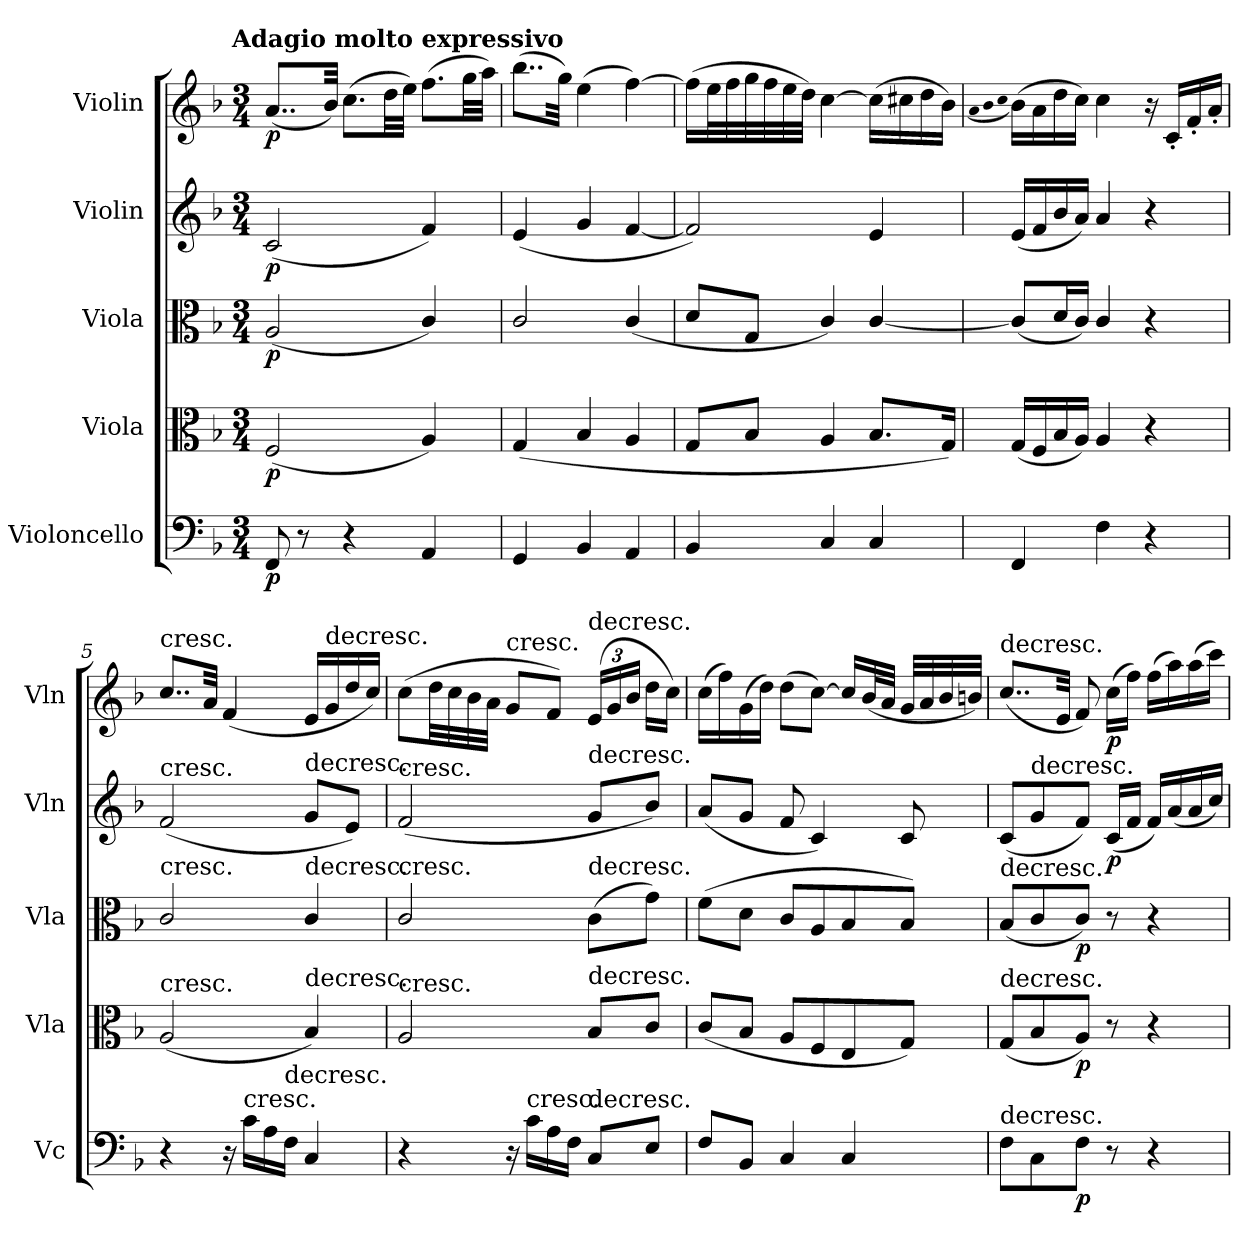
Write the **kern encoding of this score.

**kern	**dynam	**kern	**dynam	**kern	**dynam	**kern	**dynam	**kern	**dynam
*part5	*part5	*part4	*part4	*part3	*part3	*part2	*part2	*part1	*part1
*staff5	*staff5	*staff4	*staff4	*staff3	*staff3	*staff2	*staff2	*staff1	*staff1
*I"Violoncello	*	*I"Viola	*	*I"Viola	*	*I"Violin	*	*I"Violin	*
*I'Vc	*	*I'Vla	*	*I'Vla	*	*I'Vln	*	*I'Vln	*
*clefF4	*	*clefC3	*	*clefC3	*	*clefG2	*	*clefG2	*
*k[b-]	*	*k[b-]	*	*k[b-]	*	*k[b-]	*	*k[b-]	*
!!LO:TX:omd:t=Adagio molto expressivo
*M3/4	*	*M3/4	*	*M3/4	*	*M3/4	*	*M3/4	*
*MM52	*	*MM52	*	*MM52	*	*MM52	*	*MM52	*
=1	=1	=1	=1	=1	=1	=1	=1	=1	=1
8FF/	p	(2F/	p	(2A/	p	(2c/	p	(8..a/L	p
8r	.	.	.	.	.	.	.	.	.
.	.	.	.	.	.	.	.	32b-/Jkk)	.
4r	.	.	.	.	.	.	.	(8.cc\L	.
.	.	.	.	.	.	.	.	32dd\LL	.
.	.	.	.	.	.	.	.	32ee\JJJ)	.
4AA/	.	4A/)	.	4c/)	.	4f/)	.	(8.ff\L	.
.	.	.	.	.	.	.	.	32gg\LL	.
.	.	.	.	.	.	.	.	32aa\JJJ)	.
=2	=2	=2	=2	=2	=2	=2	=2	=2	=2
4GG/	.	(4G/	.	2c/	.	(4e/	.	(8..bb-\L	.
.	.	.	.	.	.	.	.	32gg\Jkk)	.
4BB-/	.	4B-/	.	.	.	4g/	.	(4ee\	.
4AA/	.	4A/	.	(4c/	.	[4f/	.	[4ff\)	.
=3	=3	=3	=3	=3	=3	=3	=3	=3	=3
4BB-/	.	8G/L	.	8d/L	.	2f/])	.	(16ff\LL]	.
.	.	.	.	.	.	.	.	32ee\L	.
.	.	.	.	.	.	.	.	32ff\	.
.	.	8B-/J	.	8G/J	.	.	.	32gg\	.
.	.	.	.	.	.	.	.	32ff\	.
.	.	.	.	.	.	.	.	32ee\	.
.	.	.	.	.	.	.	.	32dd\JJJ)	.
4C/	.	4A/	.	4c/)	.	.	.	[4cc\	.
4C/	.	8.B-/L	.	[4c/	.	4e/	.	(16cc\LL]	.
.	.	.	.	.	.	.	.	16cc#X\	.
.	.	.	.	.	.	.	.	16dd\	.
.	.	16G/Jk)	.	.	.	.	.	16b-\JJ)	.
=4	=4	=4	=4	=4	=4	=4	=4	=4	=4
.	.	.	.	.	.	.	.	(qa	.
.	.	.	.	.	.	.	.	qb-	.
.	.	.	.	.	.	.	.	qcc	.
4FF/	.	(16G/LL	.	(8c/L]	.	(16e/LL	.	(16b-\LL)	.
.	.	16F/	.	.	.	16f/	.	16a\	.
.	.	16B-/	.	16d/L	.	16b-/	.	16dd\	.
.	.	16A/JJ)	.	16c/JJ)	.	16a/JJ)	.	16cc\JJ)	.
4F\	.	4A/	.	4c/	.	4a/	.	4cc\	.
4r	.	4r	.	4r	.	4r	.	16r	.
.	.	.	.	.	.	.	.	16c'/LL	.
.	.	.	.	.	.	.	.	16f'/	.
.	.	.	.	.	.	.	.	16a'/JJ	.
=5	=5	=5	=5	=5	=5	=5	=5	=5	=5
!	!	!	!	!	!	!	!	!LO:TX:t=cresc.	!
!	!	!	!	!	!	!LO:TX:t=cresc.	!	!	!
!	!	!	!	!LO:TX:t=cresc.	!	!	!	!	!
!	!	!LO:TX:t=cresc.	!	!	!	!	!	!	!
4r	.	(2A/	.	2c/	.	(2f/	.	8..cc/L	.
.	.	.	.	.	.	.	.	32a/Jkk	.
16r	.	.	.	.	.	.	.	(4f/	.
!LO:TX:t=cresc.	!	!	!	!	!	!	!	!	!
16c\LL	.	.	.	.	.	.	.	.	.
16A\	.	.	.	.	.	.	.	.	.
!LO:TX:t=decresc.	!	!	!	!	!	!	!	!	!
16F\JJ	.	.	.	.	.	.	.	.	.
!	!	!	!	!	!	!LO:TX:t=decresc.	!	!	!
!	!	!	!	!LO:TX:t=decresc.	!	!	!	!	!
!	!	!LO:TX:t=decresc.	!	!	!	!	!	!	!
4C/	.	4B-/)	.	4c/	.	8g/L	.	16e/LL	.
!	!	!	!	!	!	!	!	!LO:TX:t=decresc.	!
.	.	.	.	.	.	.	.	16g/	.
.	.	.	.	.	.	8e/J)	.	16dd/	.
.	.	.	.	.	.	.	.	16cc/JJ)	.
=6	=6	=6	=6	=6	=6	=6	=6	=6	=6
!	!	!	!	!	!	!LO:TX:t=cresc.	!	!	!
!	!	!	!	!LO:TX:t=cresc.	!	!	!	!	!
!	!	!LO:TX:t=cresc.	!	!	!	!	!	!	!
4r	.	2A/	.	2c/	.	(2f/	.	(8cc\L	.
.	.	.	.	.	.	.	.	32dd\LL	.
.	.	.	.	.	.	.	.	32cc\	.
.	.	.	.	.	.	.	.	32b-\	.
.	.	.	.	.	.	.	.	32a\JJJ	.
!	!	!	!	!	!	!	!	!LO:TX:t=cresc.	!
16r	.	.	.	.	.	.	.	8g/L	.
!LO:TX:t=cresc.	!	!	!	!	!	!	!	!	!
16c\LL	.	.	.	.	.	.	.	.	.
16A\	.	.	.	.	.	.	.	8f/J)	.
16F\JJ	.	.	.	.	.	.	.	.	.
!	!	!	!	!	!	!	!	!LO:TX:t=decresc.	!
!	!	!	!	!	!	!LO:TX:t=decresc.	!	!	!
!	!	!	!	!LO:TX:t=decresc.	!	!	!	!	!
!	!	!LO:TX:t=decresc.	!	!	!	!	!	!	!
!LO:TX:t=decresc.	!	!	!	!	!	!	!	!	!
8C/L	.	8B-/L	.	(8c\L	.	8g/L	.	(24e/LL	.
.	.	.	.	.	.	.	.	24g/	.
.	.	.	.	.	.	.	.	24b-/JJ	.
8E/J	.	8c/J	.	8g\J)	.	8b-/J)	.	16dd\LL	.
.	.	.	.	.	.	.	.	16cc\JJ)	.
=7	=7	=7	=7	=7	=7	=7	=7	=7	=7
8F/L	.	(8c/L	.	(8f\L	.	(8a/L	.	(16cc\LL	.
.	.	.	.	.	.	.	.	16ff\)	.
8BB-/J	.	8B-/J	.	8d\J	.	8g/J	.	(16g\	.
.	.	.	.	.	.	.	.	16dd\JJ)	.
4C/	.	8A/L	.	8c/L	.	8f/	.	(8dd\L	.
.	.	8F/	.	8A/	.	4c/)	.	[8cc\J)	.
4C/	.	8E/	.	8B-/	.	.	.	16cc/LL]	.
.	.	.	.	.	.	.	.	(32b-/L	.
.	.	.	.	.	.	.	.	32a/JJJ	.
.	.	8G/J)	.	8B-/J)	.	8c/	.	32g/LLL	.
.	.	.	.	.	.	.	.	32a/	.
.	.	.	.	.	.	.	.	32b-/	.
.	.	.	.	.	.	.	.	32bn/JJJ)	.
=8	=8	=8	=8	=8	=8	=8	=8	=8	=8
!	!	!	!	!	!	!	!	!LO:TX:t=decresc.	!
!	!	!	!	!LO:TX:t=decresc.	!	!	!	!	!
!	!	!LO:TX:t=decresc.	!	!	!	!	!	!	!
!LO:TX:t=decresc.	!	!	!	!	!	!	!	!	!
8F\L	.	(8G/L	.	(8B-/L	.	(8c/L	.	(8..cc/L	.
!	!	!	!	!	!	!LO:TX:t=decresc.	!	!	!
8C\	.	8B-/	.	8c/	.	8g/	.	.	.
.	.	.	.	.	.	.	.	32e/Jkk	.
8F\J	p	8A/J)	p	8c/J)	p	8f/J)	.	8f/)	.
8r	.	8r	.	8r	.	(16c/LL	p	(16cc\LL	p
.	.	.	.	.	.	16f/JJ	.	16ff\JJ)	.
4r	.	4r	.	4r	.	16f/LL)	.	(16ff\LL	.
.	.	.	.	.	.	(16a/	.	16aa\)	.
.	.	.	.	.	.	16a/	.	(16aa\	.
.	.	.	.	.	.	16cc/JJ)	.	16ccc\JJ)	.
=	=	=	=	=	=	=	=	=	=
*-	*-	*-	*-	*-	*-	*-	*-	*-	*-
